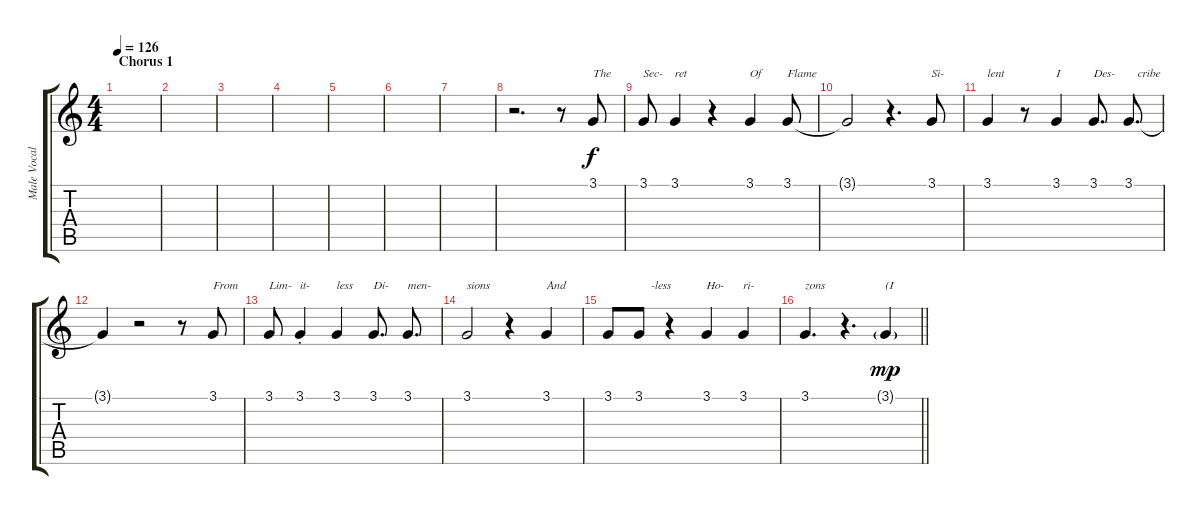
\track ("Male Vocals - Stefanos" "Male Vocal") {instrument bassoon}
\staff {score tabs}
\tuning (E4 B3 G3 D3 A2 E2) {hide}
\ts (4 4)
\section ("" "Chorus 1")
\tempo 126
\clef g2
\ks c
|
|
|
|
|
|
|
r.2{d} r.8 3.1.8{txt "The "} |
3.1.8{txt "Sec-"} 3.1.4{txt "ret"} r.4 3.1.4{txt "Of"} 3.1.8{txt "Flame"} |
3.1{t}.2 r.4{d} 3.1.8{txt "Si-"} |
3.1.4{txt "lent"} r.8 3.1.4{txt "I"} 3.1.8{d txt "Des-"} 3.1.8{d txt "   cribe"} |
3.1{t}.4 r.2 r.8 3.1.8{txt "From"} |
3.1.8{txt "Lim-"} 3.1{st}.4{txt "it-"} 3.1.4{txt "less"} 3.1.8{d txt "Di-"} 3.1.8{d txt "men-"} |
3.1.2{txt "sions"} r.4 3.1.4{txt "And"} |
3.1.8 3.1.8{txt "    -less"} r.4 3.1.4{txt "Ho-"} 3.1.4{txt "ri-"} |
\barLineRight lightlight
3.1.4{d txt "zons"} r.4{d} 3.1{g}.4{txt "(I" dy mp}
